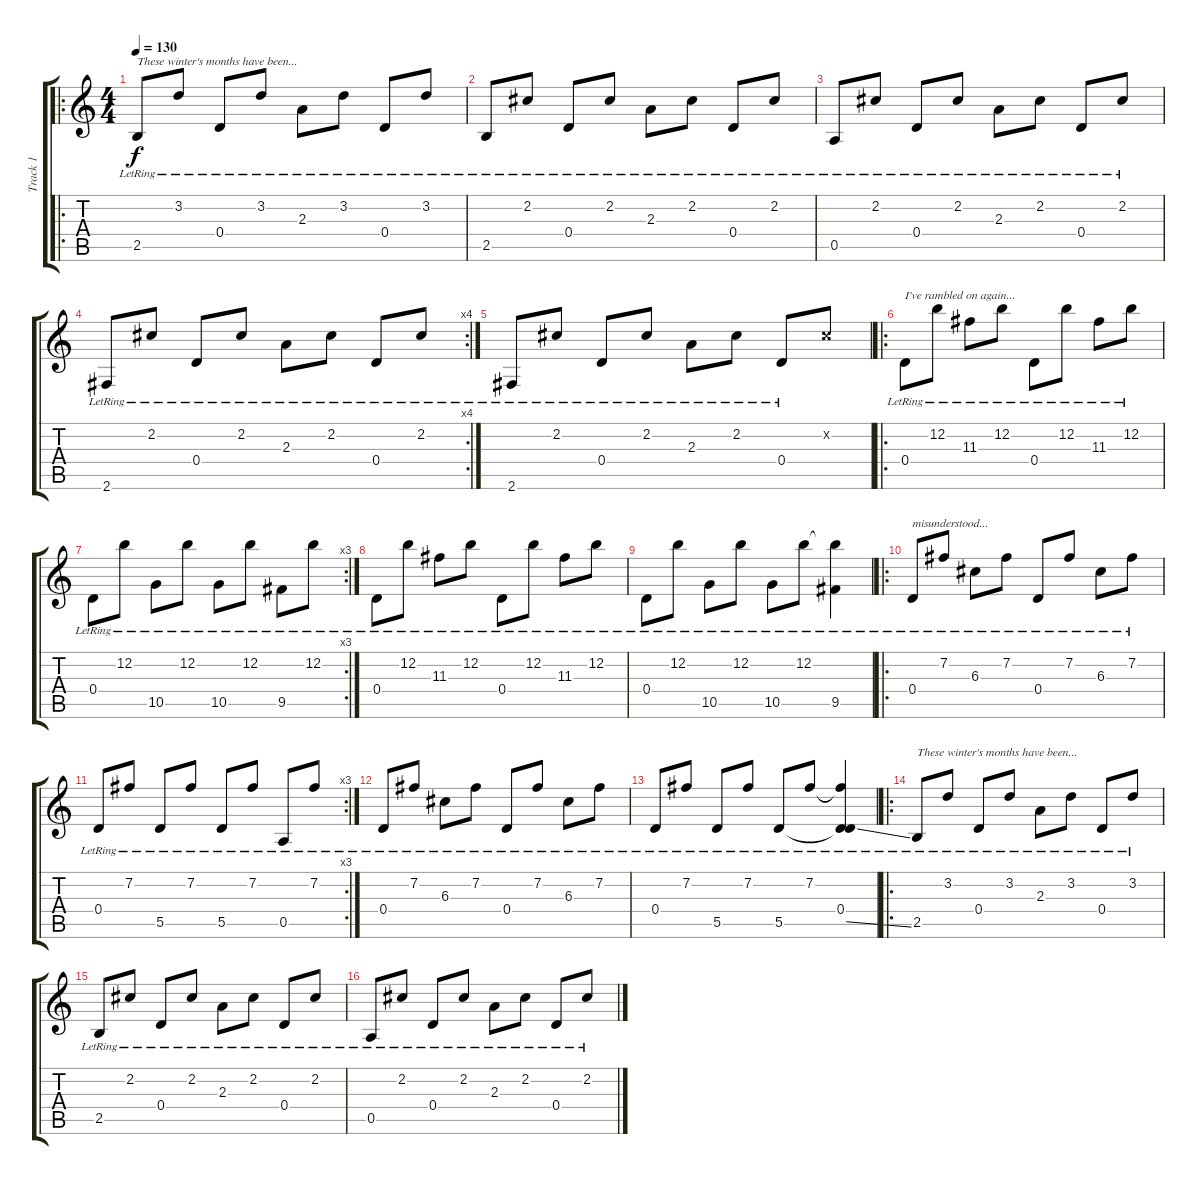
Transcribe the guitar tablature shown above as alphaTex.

\track ("Track 1" "Track 1") {instrument acousticguitarnylon}
\staff {score tabs}
\tuning (E4 B3 G3 D3 A2 E2) {hide}
\ro
\ts (4 4)
\tempo 130
\clef g2
\ks c
2.5{lr}.8{txt "These winter's months have been..." dy f} 3.2{lr}.8 0.4{lr}.8 3.2{lr}.8 2.3{lr}.8 3.2{lr}.8 0.4{lr}.8 3.2{lr}.8 |
2.5{lr}.8 2.2{lr}.8 0.4{lr}.8 2.2{lr}.8 2.3{lr}.8 2.2{lr}.8 0.4{lr}.8 2.2{lr}.8 |
0.5{lr}.8 2.2{lr}.8 0.4{lr}.8 2.2{lr}.8 2.3{lr}.8 2.2{lr}.8 0.4{lr}.8 2.2{lr}.8 |
\rc 4
2.6{lr}.8 2.2{lr}.8 0.4{lr}.8 2.2{lr}.8 2.3{lr}.8 2.2{lr}.8 0.4{lr}.8 2.2{lr}.8 |
2.6{lr}.8 2.2{lr}.8 0.4{lr}.8 2.2{lr}.8 2.3{lr}.8 2.2{lr}.8 0.4{lr}.8 2.2{x}.8 |
\ro
0.4{lr}.8{txt "I've rambled on again..."} 12.2{lr}.8 11.3{lr}.8 12.2{lr}.8 0.4{lr}.8 12.2{lr}.8 11.3{lr}.8 12.2{lr}.8 |
\rc 3
0.4{lr}.8 12.2{lr}.8 10.5{lr}.8 12.2{lr}.8 10.5{lr}.8 12.2{lr}.8 9.5{lr}.8 12.2{lr}.8 |
0.4{lr}.8 12.2{lr}.8 11.3{lr}.8 12.2{lr}.8 0.4{lr}.8 12.2{lr}.8 11.3{lr}.8 12.2{lr}.8 |
0.4{lr}.8 12.2{lr}.8 10.5{lr}.8 12.2{lr}.8 10.5{lr}.8 12.2{lr}.8 (12.2{t} 9.5{lr}).4 |
\ro
0.4{lr}.8{txt "misunderstood..."} 7.2{lr}.8 6.3{lr}.8 7.2{lr}.8 0.4{lr}.8 7.2{lr}.8 6.3{lr}.8 7.2{lr}.8 |
\rc 3
0.4{lr}.8 7.2{lr}.8 5.5{lr}.8 7.2{lr}.8 5.5{lr}.8 7.2{lr}.8 0.5{lr}.8 7.2{lr}.8 |
0.4{lr}.8 7.2{lr}.8 6.3{lr}.8 7.2{lr}.8 0.4{lr}.8 7.2{lr}.8 6.3{lr}.8 7.2{lr}.8 |
0.4{lr}.8 7.2{lr}.8 5.5{lr}.8 7.2{lr}.8 5.5{lr}.8 7.2{lr}.8 (7.2{t} 0.4{lr} 5.5{ss t}).4 |
\ro
2.5{lr}.8{txt "These winter's months have been..."} 3.2{lr}.8 0.4{lr}.8 3.2{lr}.8 2.3{lr}.8 3.2{lr}.8 0.4{lr}.8 3.2{lr}.8 |
2.5{lr}.8 2.2{lr}.8 0.4{lr}.8 2.2{lr}.8 2.3{lr}.8 2.2{lr}.8 0.4{lr}.8 2.2{lr}.8 |
0.5{lr}.8 2.2{lr}.8 0.4{lr}.8 2.2{lr}.8 2.3{lr}.8 2.2{lr}.8 0.4{lr}.8 2.2{lr}.8
